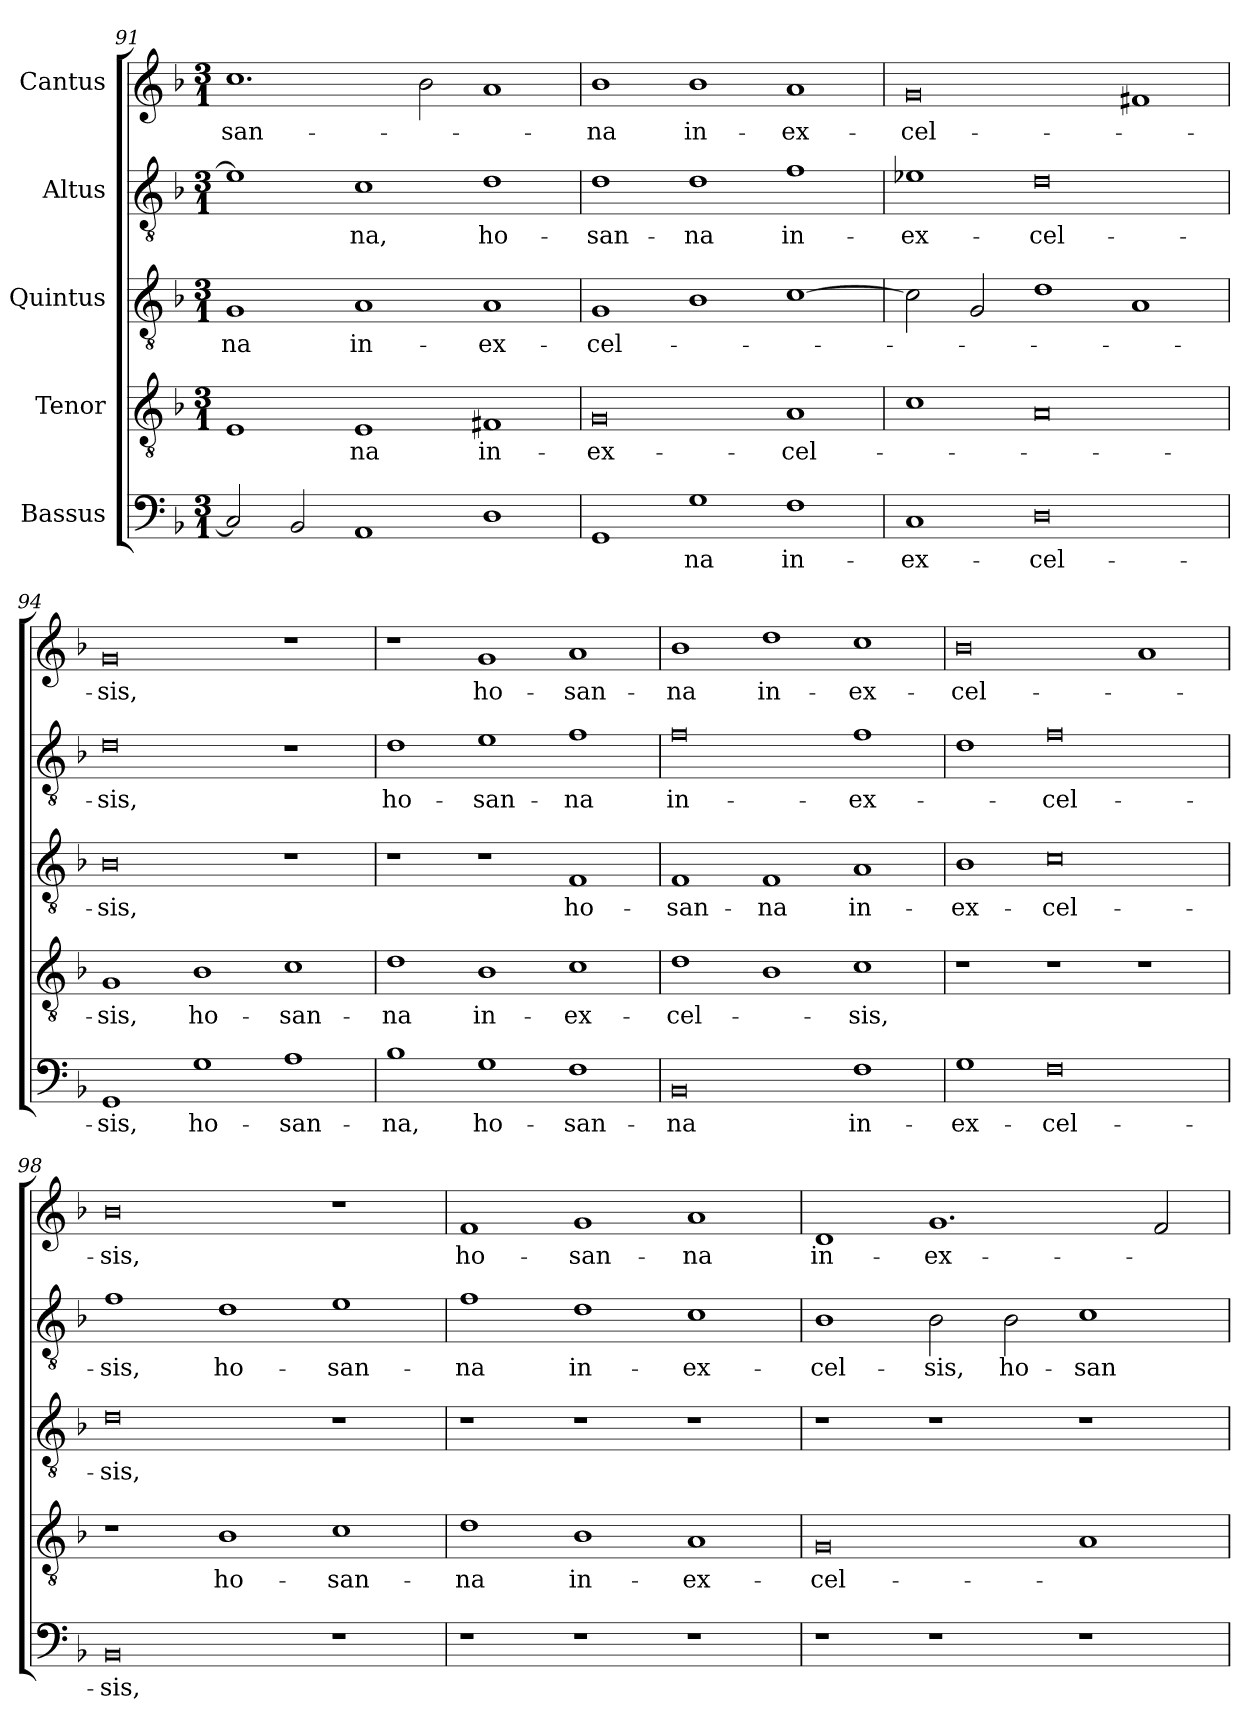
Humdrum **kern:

**kern	**text	**kern	**text	**kern	**text	**kern	**text	**kern	**text
*part5	*part5	*part4	*part4	*part3	*part3	*part2	*part2	*part1	*part1
*staff5	*staff5	*staff4	*staff4	*staff3	*staff3	*staff2	*staff2	*staff1	*staff1
*I"Bassus	*	*I"Tenor	*	*I"Quintus	*	*I"Altus	*	*I"Cantus	*
*clefF4	*	*clefGv2	*	*clefGv2	*	*clefGv2	*	*clefG2	*
*k[b-]	*	*k[b-]	*	*k[b-]	*	*k[b-]	*	*k[b-]	*
*M3/1	*	*M3/1	*	*M3/1	*	*M3/1	*	*M3/1	*
=91	=91	=91	=91	=91	=91	=91	=91	=91	=91
2C/]	.	1E/	.	1G/	-na	1e\]	.	1.cc\	-san-
2BB-/	.	.	.	.	.	.	.	.	.
1AA/	.	1E/	-na	1A/	in-	1c\	-na,	.	.
.	.	.	.	.	.	.	.	2b-\	.
1D\	.	1F#X/	in-	1A/	ex-	1d\	ho-	1a/	.
=92	=92	=92	=92	=92	=92	=92	=92	=92	=92
1GG/	.	0G/	ex-	1G/	-cel-	1d\	-san-	1b-\	-na
1G\	-na	.	.	1B-\	.	1d\	-na	1b-\	in-
1F\	in-	1A/	-cel-	[1c\	.	1f\	in-	1a/	ex-
=93	=93	=93	=93	=93	=93	=93	=93	=93	=93
1C/	ex-	1c\	.	2c\]	.	1e-X\	ex-	0g/	-cel-
.	.	.	.	2G/	.	.	.	.	.
0D\	-cel-	0A/	.	1d\	.	0d\	-cel-	.	.
.	.	.	.	1A/	.	.	.	1f#X/	.
=94	=94	=94	=94	=94	=94	=94	=94	=94	=94
1GG/	-sis,	1G/	-sis,	0B-\	-sis,	0d\	-sis,	0g/	-sis,
1G\	ho-	1B-\	ho-	.	.	.	.	.	.
1A\	-san-	1c\	-san-	1r	.	1r	.	1r	.
=95	=95	=95	=95	=95	=95	=95	=95	=95	=95
1B-\	-na,	1d\	-na	1r	.	1d\	ho-	1r	.
1G\	ho-	1B-\	in-	1r	.	1e\	-san-	1g/	ho-
1F\	-san-	1c\	ex-	1F/	ho-	1f\	-na	1a/	-san-
=96	=96	=96	=96	=96	=96	=96	=96	=96	=96
0BB-/	-na	1d\	-cel-	1F/	-san-	0f\	in-	1b-\	-na
.	.	1B-\	.	1F/	-na	.	.	1dd\	in-
1F\	in-	1c\	-sis,	1A/	in-	1f\	ex-	1cc\	ex-
=97	=97	=97	=97	=97	=97	=97	=97	=97	=97
1G\	ex-	1r	.	1B-\	ex-	1d\	.	0b-\	-cel-
0F\	-cel-	1r	.	0c\	-cel-	0f\	-cel-	.	.
.	.	1r	.	.	.	.	.	1a/	.
=98	=98	=98	=98	=98	=98	=98	=98	=98	=98
0BB-/	-sis,	1r	.	0d\	-sis,	1f\	-sis,	0b-\	-sis,
.	.	1B-\	ho-	.	.	1d\	ho-	.	.
1r	.	1c\	-san-	1r	.	1e\	-san-	1r	.
=99	=99	=99	=99	=99	=99	=99	=99	=99	=99
1r	.	1d\	-na	1r	.	1f\	-na	1f/	ho-
1r	.	1B-\	in-	1r	.	1d\	in-	1g/	-san-
1r	.	1A/	ex-	1r	.	1c\	ex-	1a/	-na
=100	=100	=100	=100	=100	=100	=100	=100	=100	=100
1r	.	0G/	-cel-	1r	.	1B-\	-cel-	1d/	in-
1r	.	.	.	1r	.	2B-\	-sis,	1.g/	ex-
.	.	.	.	.	.	2B-\	ho-	.	.
1r	.	1A/	.	1r	.	1c\	-san-	.	.
.	.	.	.	.	.	.	.	2f/	.
=	=	=	=	=	=	=	=	=	=
*-	*-	*-	*-	*-	*-	*-	*-	*-	*-
